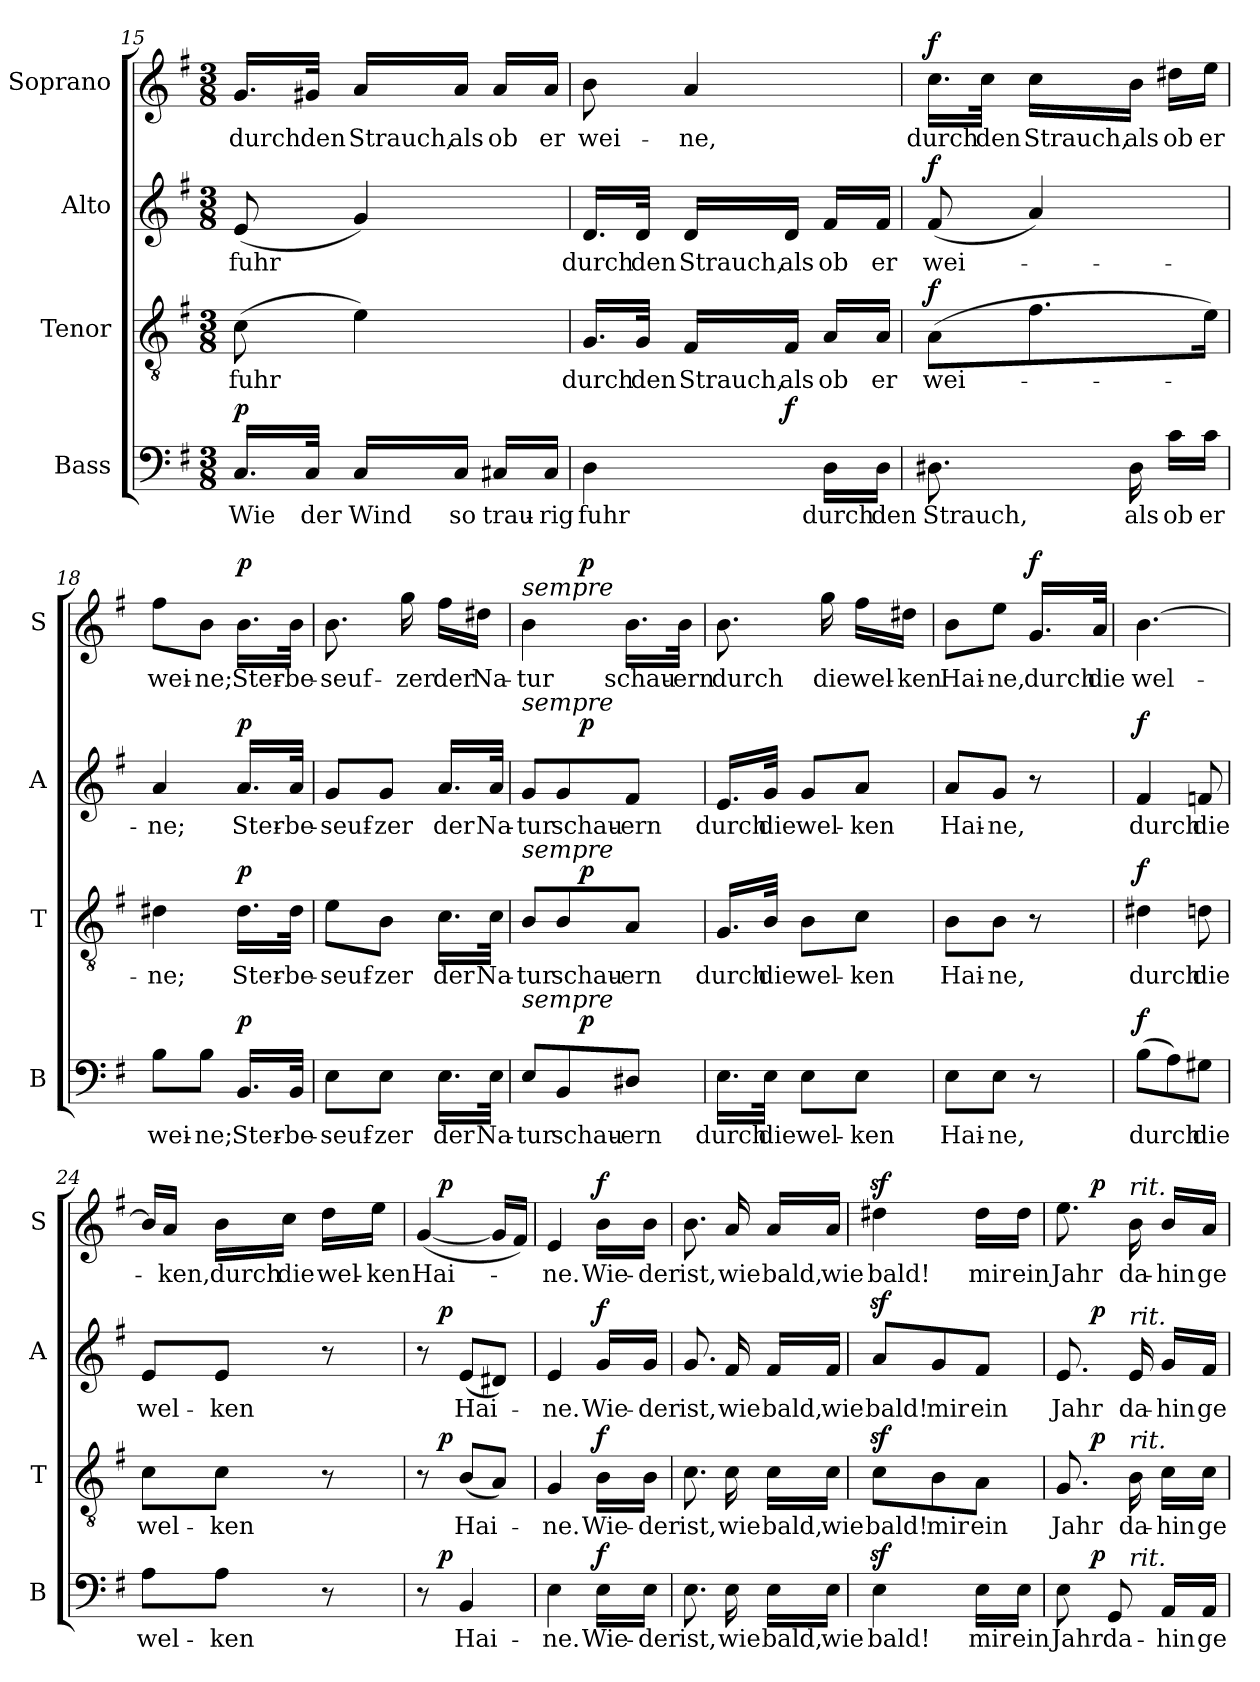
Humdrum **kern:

**kern	**text	**dynam	**kern	**text	**dynam	**kern	**text	**dynam	**kern	**text	**dynam
*part4	*part4	*part4	*part3	*part3	*part3	*part2	*part2	*part2	*part1	*part1	*part1
*staff4	*staff4	*staff4	*staff3	*staff3	*staff3	*staff2	*staff2	*staff2	*staff1	*staff1	*staff1
*I"Bass	*	*	*I"Tenor	*	*	*I"Alto	*	*	*I"Soprano	*	*
*I'B	*	*	*I'T	*	*	*I'A	*	*	*I'S	*	*
!!LO:LB:g=z
*clefF4	*	*	*clefGv2	*	*	*clefG2	*	*	*clefG2	*	*
*k[f#]	*	*	*k[f#]	*	*	*k[f#]	*	*	*k[f#]	*	*
*G:	*	*	*G:	*	*	*G:	*	*	*G:	*	*
*M3/8	*	*	*M3/8	*	*	*M3/8	*	*	*M3/8	*	*
=15	=15	=15	=15	=15	=15	=15	=15	=15	=15	=15	=15
!	!	!LO:DY:a	!	!	!	!	!	!	!	!	!
16.C/LL	Wie	p	(8c\	fuhr	.	(8e/	fuhr	.	16.g/LL	durch	.
32C/JJk	der	.	.	.	.	.	.	.	32g#X/JJk	den	.
16C/LL	Wind	.	4e\)	.	.	4g/)	.	.	16a/LL	Strauch,	.
16C/JJ	so	.	.	.	.	.	.	.	16a/JJ	als	.
16C#X/LL	trau-	.	.	.	.	.	.	.	16a/LL	ob	.
16C#/JJ	-rig	.	.	.	.	.	.	.	16a/JJ	er	.
=16	=16	=16	=16	=16	=16	=16	=16	=16	=16	=16	=16
*^	*	*	*	*	*	*	*	*	*	*	*
4D\	8.ryy	fuhr	.	16.G/LL	durch	.	16.d/LL	durch	.	8b\	wei-	.
.	.	.	.	32G/JJk	den	.	32d/JJk	den	.	.	.	.
.	.	.	.	16F#/LL	Strauch,	.	16d/LL	Strauch,	.	4a/	-ne,	.
!	!	!	!LO:DY:a	!	!	!	!	!	!	!	!	!
.	8.ryy	.	f	16F#/JJ	als	.	16d/JJ	als	.	.	.	.
16D\LL	.	durch	.	16A/LL	ob	.	16f#/LL	ob	.	.	.	.
16D\JJ	.	den	.	16A/JJ	er	.	16f#/JJ	er	.	.	.	.
=17	=17	=17	=17	=17	=17	=17	=17	=17	=17	=17	=17	=17
!	!	!	!	!	!	!LO:DY:a	!	!	!LO:DY:a	!	!	!LO:DY:a
*v	*v	*	*	*	*	*	*	*	*	*	*	*
8.D#X\	Strauch,	.	(8A\L	wei-	f	(8f#/	wei-	f	16.cc\LL	durch	f
.	.	.	.	.	.	.	.	.	32cc\JJk	den	.
.	.	.	8.f#\	.	.	4a/)	.	.	16cc\LL	Strauch,	.
16D#\	als	.	.	.	.	.	.	.	16b\JJ	als	.
16c\LL	ob	.	.	.	.	.	.	.	16dd#X\LL	ob	.
16c\JJ	er	.	16e\Jk)	.	.	.	.	.	16ee\JJ	er	.
=18	=18	=18	=18	=18	=18	=18	=18	=18	=18	=18	=18
8B\L	wei-	.	4d#X\	-ne;	.	4a/	-ne;	.	8ff#\L	wei-	.
8B\J	-ne;	.	.	.	.	.	.	.	8b\J	-ne;	.
!	!	!LO:DY:a	!	!	!LO:DY:a	!	!	!LO:DY:a	!	!	!LO:DY:a
16.BB/LL	Ster-	p	16.d#\LL	Ster-	p	16.a/LL	Ster-	p	16.b\LL	Ster-	p
32BB/JJk	-be-	.	32d#\JJk	-be-	.	32a/JJk	-be-	.	32b\JJk	-be-	.
!!LO:LB:g=z
=19	=19	=19	=19	=19	=19	=19	=19	=19	=19	=19	=19
8E\L	-seuf-	.	8e\L	-seuf-	.	8g/L	-seuf-	.	8.b\	-seuf-	.
8E\J	-zer	.	8B\J	-zer	.	8g/J	-zer	.	.	.	.
.	.	.	.	.	.	.	.	.	16gg\	-zer	.
16.E\LL	der	.	16.c\LL	der	.	16.a/LL	der	.	16ff#\LL	der	.
.	.	.	.	.	.	.	.	.	16dd#X\JJ	Na-	.
32E\JJk	Na-	.	32c\JJk	Na-	.	32a/JJk	Na-	.	.	.	.
=20	=20	=20	=20	=20	=20	=20	=20	=20	=20	=20	=20
*^	*	*	*^	*	*	*^	*	*	*^	*	*
!	!	!	!	!	!	!	!	!	!	!	!	!LO:TX:a:i:t=sempre	!	!	!
!	!	!	!	!	!	!	!	!LO:TX:a:i:t=sempre	!	!	!	!	!	!	!
!	!	!	!	!LO:TX:a:i:t=sempre	!	!	!	!	!	!	!	!	!	!	!
!LO:TX:a:i:t=sempre	!	!	!	!	!	!	!	!	!	!	!	!	!	!	!
8E/L	8ryy	-tur	.	8B/L	8ryy	-tur	.	8g/L	8ryy	-tur	.	4b\	8ryy	-tur	.
8BB/	32ryy	schau-	.	8B/	32ryy	schau-	.	8g/	32ryy	schau-	.	.	32ryy	.	.
!	!	!	!LO:DY:a	!	!	!	!LO:DY:a	!	!	!	!LO:DY:a	!	!	!	!LO:DY:a
.	8..ryy	.	p	.	8..ryy	.	p	.	8..ryy	.	p	.	8..ryy	.	p
8D#X/J	.	-ern	.	8A/J	.	-ern	.	8f#/J	.	-ern	.	16.b\LL	.	schau-	.
.	.	.	.	.	.	.	.	.	.	.	.	32b\JJk	.	-ern	.
*v	*v	*	*	*	*	*	*	*v	*v	*	*	*v	*v	*	*
*	*	*	*v	*v	*	*	*	*	*	*	*	*
=21	=21	=21	=21	=21	=21	=21	=21	=21	=21	=21	=21
16.E\LL	durch	.	16.G/LL	durch	.	16.e/LL	durch	.	8.b\	durch	.
32E\JJk	die	.	32B/JJk	die	.	32g/JJk	die	.	.	.	.
8E\L	wel-	.	8B\L	wel-	.	8g/L	wel-	.	.	.	.
.	.	.	.	.	.	.	.	.	16gg\	die	.
8E\J	-ken	.	8c\J	-ken	.	8a/J	-ken	.	16ff#\LL	wel-	.
.	.	.	.	.	.	.	.	.	16dd#X\JJ	-ken	.
=22	=22	=22	=22	=22	=22	=22	=22	=22	=22	=22	=22
8E\L	Hai-	.	8B\L	Hai-	.	8a/L	Hai-	.	8b\L	Hai-	.
8E\J	-ne,	.	8B\J	-ne,	.	8g/J	-ne,	.	8ee\J	-ne,	.
!	!	!	!	!	!	!	!	!	!	!	!LO:DY:a
8r	.	.	8r	.	.	8r	.	.	16.g/LL	durch	f
.	.	.	.	.	.	.	.	.	32a/JJk	die	.
=23	=23	=23	=23	=23	=23	=23	=23	=23	=23	=23	=23
!	!	!LO:DY:a	!	!	!LO:DY:a	!	!	!LO:DY:a	!	!	!
(8B\L	durch	f	4d#X\	durch	f	4f#/	durch	f	[4.b\	wel-	.
8A\)	.	.	.	.	.	.	.	.	.	.	.
8G#X\J	die	.	8dn\	die	.	8fn/	die	.	.	.	.
!!LO:PB:g=z
=24	=24	=24	=24	=24	=24	=24	=24	=24	=24	=24	=24
8A\L	wel-	.	8c\L	wel-	.	8e/L	wel-	.	16b/LL]	.	.
.	.	.	.	.	.	.	.	.	16a/JJ	-ken,	.
8A\J	-ken	.	8c\J	-ken	.	8e/J	-ken	.	16b\LL	durch	.
.	.	.	.	.	.	.	.	.	16cc\JJ	die	.
8r	.	.	8r	.	.	8r	.	.	16dd\LL	wel-	.
.	.	.	.	.	.	.	.	.	16ee\JJ	-ken	.
=25	=25	=25	=25	=25	=25	=25	=25	=25	=25	=25	=25
*^	*	*	*^	*	*	*^	*	*	*^	*	*
8r	16ryy	.	.	8r	16ryy	.	.	8r	16ryy	.	.	([4g/	16ryy	Hai-	.
!	!	!	!LO:DY:a	!	!	!	!LO:DY:a	!	!	!	!LO:DY:a	!	!	!	!LO:DY:a
.	4ryy	.	p	.	4ryy	.	p	.	4ryy	.	p	.	4ryy	.	p
4BB/	.	Hai-	.	(8B/L	.	Hai-	.	(8e/L	.	Hai-	.	.	.	.	.
.	.	.	.	8A/J)	.	.	.	8d#X/J)	.	.	.	16g/LL]	.	.	.
.	16ryy	.	.	.	16ryy	.	.	.	16ryy	.	.	16f#/JJ)	16ryy	.	.
*v	*v	*	*	*	*	*	*	*v	*v	*	*	*v	*v	*	*
*	*	*	*v	*v	*	*	*	*	*	*	*	*
=26	=26	=26	=26	=26	=26	=26	=26	=26	=26	=26	=26
4E\	-ne.	.	4G/	-ne.	.	4e/	-ne.	.	4e/	-ne.	.
!	!	!LO:DY:a	!	!	!LO:DY:a	!	!	!LO:DY:a	!	!	!LO:DY:a
16E\LL	Wie-	f	16B\LL	Wie-	f	16g/LL	Wie-	f	16b\LL	Wie-	f
16E\JJ	-der	.	16B\JJ	-der	.	16g/JJ	-der	.	16b\JJ	-der	.
=27	=27	=27	=27	=27	=27	=27	=27	=27	=27	=27	=27
8.E\	ist,	.	8.c\	ist,	.	8.g/	ist,	.	8.b\	ist,	.
16E\	wie	.	16c\	wie	.	16f#/	wie	.	16a/	wie	.
16E\LL	bald,	.	16c\LL	bald,	.	16f#/LL	bald,	.	16a/LL	bald,	.
16E\JJ	wie	.	16c\JJ	wie	.	16f#/JJ	wie	.	16a/JJ	wie	.
=28	=28	=28	=28	=28	=28	=28	=28	=28	=28	=28	=28
4Ez>\	bald!	.	8cz>\L	bald!	.	8az>/L	bald!	.	4dd#Xz>\	bald!	.
.	.	.	8B\	mir	.	8g/	mir	.	.	.	.
16E\LL	mir	.	8A\J	ein	.	8f#/J	ein	.	16dd#\LL	mir	.
16E\JJ	ein	.	.	.	.	.	.	.	16dd#\JJ	ein	.
!!LO:LB:g=z
=29	=29	=29	=29	=29	=29	=29	=29	=29	=29	=29	=29
*^	*	*	*^	*	*	*^	*	*	*^	*	*
*	*^	*	*	*	*	*	*	*	*	*	*	*	*	*	*
8E\	16.ryy	8.ryy	Jahr	.	8.G/	16.ryy	Jahr	.	8.e/	16.ryy	Jahr	.	8.ee\	16.ryy	Jahr	.
!	!	!	!	!LO:DY:a	!	!	!	!LO:DY:a	!	!	!	!LO:DY:a	!	!	!	!LO:DY:a
.	4ryy	.	.	p	.	4ryy	.	p	.	4ryy	.	p	.	4ryy	.	p
8GG/	.	.	da-	.	.	.	.	.	.	.	.	.	.	.	.	.
!	!	!	!	!	!	!	!	!	!	!	!	!	!LO:TX:a:i:t=rit.	!	!	!
!	!	!	!	!	!	!	!	!	!LO:TX:a:i:t=rit.	!	!	!	!	!	!	!
!	!	!	!	!	!LO:TX:a:i:t=rit.	!	!	!	!	!	!	!	!	!	!	!
!	!	!LO:TX:a:i:t=rit.	!	!	!	!	!	!	!	!	!	!	!	!	!	!
.	.	8.ryy	.	.	16B\	.	da-	.	16e/	.	da-	.	16b\	.	da-	.
16AA/LL	.	.	-hin	.	16c\LL	.	-hin	.	16g/LL	.	-hin	.	16b/LL	.	-hin	.
16AA/JJ	.	.	ge-	.	16c\JJ	.	ge-	.	16f#/JJ	.	ge-	.	16a/JJ	.	ge-	.
.	32ryy	.	.	.	.	32ryy	.	.	.	32ryy	.	.	.	32ryy	.	.
*v	*v	*v	*	*	*	*	*	*	*v	*v	*	*	*v	*v	*	*
*	*	*	*v	*v	*	*	*	*	*	*	*	*
=	=	=	=	=	=	=	=	=	=	=	=
*-	*-	*-	*-	*-	*-	*-	*-	*-	*-	*-	*-
